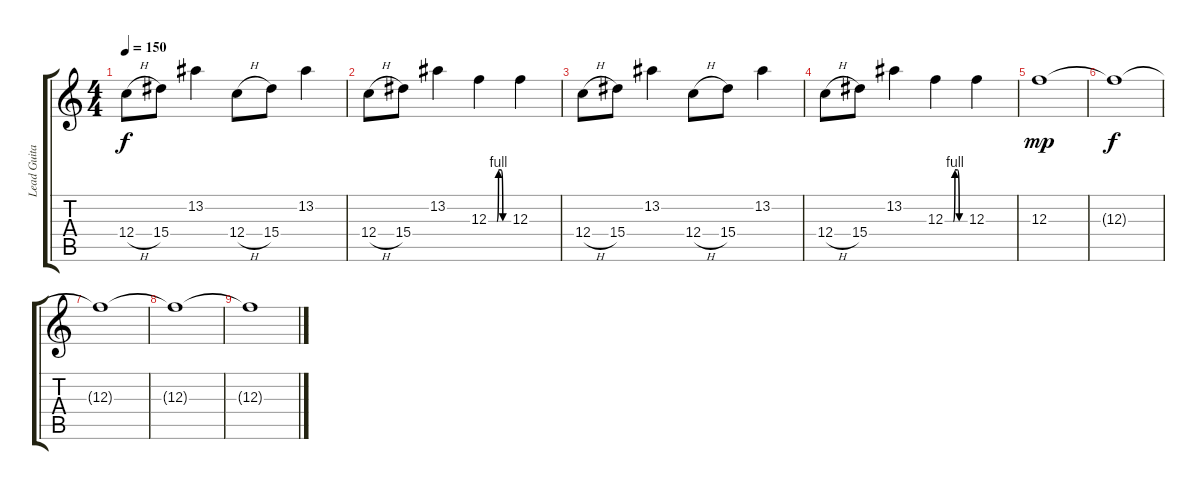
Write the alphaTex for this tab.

\track ("Lead Guitar" "Lead Guita") {instrument distortionguitar}
\staff {score tabs}
\tuning (D4 A3 F3 C3 G2 C2) {hide}
\ts (4 4)
\tempo 150
\clef g2
\ks c
12.4{h}.8{dy f} 15.4.8 13.2.4 12.4{h}.8 15.4.8 13.2.4 |
12.4{h}.8 15.4.8 13.2.4 12.3{be (custom 0 0 10 0 12 0 20 0 23 0 25 0 30 4 38 4 43 0 45 0 60 0)}.4 12.3.4 |
12.4{h}.8 15.4.8 13.2.4 12.4{h}.8 15.4.8 13.2.4 |
12.4{h}.8 15.4.8 13.2.4 12.3{be (custom 0 0 10 0 12 0 20 0 23 0 25 0 30 4 38 4 43 0 45 0 60 0)}.4 12.3.4 |
12.3.1{dy mp} |
12.3{t}.1{dy f} |
12.3{t}.1 |
12.3{t}.1 |
12.3{t}.1
